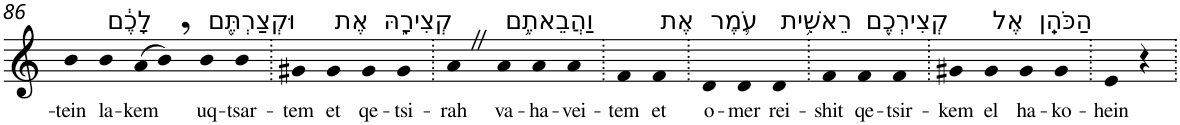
**kern	**text
*part1	*part1
*staff1	*staff1
*I"Piano	*
*I'Pno	*
!!LO:PB:g=z
*clefG2	*
*k[]	*
=86	=86
!	!LO:LY:b
4b	-tein
!LO:TX:a:t=לָכֶ֔ם	!
!	!LO:LY:b
4b	la-
!	!LO:LY:b
(>8a	-kem
8b,)	.
!LO:TX:a:t=וּקְצַרְתֶּ֖ם	!
!	!LO:LY:b
4b	uq-
!	!LO:LY:b
4b	-tsar-
=87.	=87.
!	!LO:LY:b
4g#X	-tem
!LO:TX:a:t=אֶת	!
!	!LO:LY:b
4g#	et
!LO:TX:a:t=קְצִירָ֑הּ	!
!	!LO:LY:b
4g#	qe-
!	!LO:LY:b
4g#	-tsi-
=88.	=88.
!	!LO:LY:b
4aZ	-rah
!LO:TX:a:t=וַהֲבֵאתֶ֥ם	!
!	!LO:LY:b
4a	va-
!	!LO:LY:b
4a	-ha-
!	!LO:LY:b
4a	-vei-
=89.	=89.
!	!LO:LY:b
4f	-tem
!LO:TX:a:t=אֶת	!
!	!LO:LY:b
4f	et
=90.	=90.
!LO:TX:a:t=עֹ֛מֶר	!
!	!LO:LY:b
4d	o-
!	!LO:LY:b
4d	-mer
!LO:TX:a:t=רֵאשִׁ֥ית	!
!	!LO:LY:b
4d	rei-
=91.	=91.
!	!LO:LY:b
4f	-shit
!LO:TX:a:t=קְצִירְכֶ֖ם	!
!	!LO:LY:b
4f	qe-
!	!LO:LY:b
4f	-tsir-
=92.	=92.
!	!LO:LY:b
4g#X	-kem
!LO:TX:a:t=אֶל	!
!	!LO:LY:b
4g#	el
!LO:TX:a:t=הַכֹּהֵֽן	!
!	!LO:LY:b
4g#	ha-
!	!LO:LY:b
4g#	-ko-
=93.	=93.
!	!LO:LY:b
4e	-hein
4r	.
=.	=.
*-	*-
